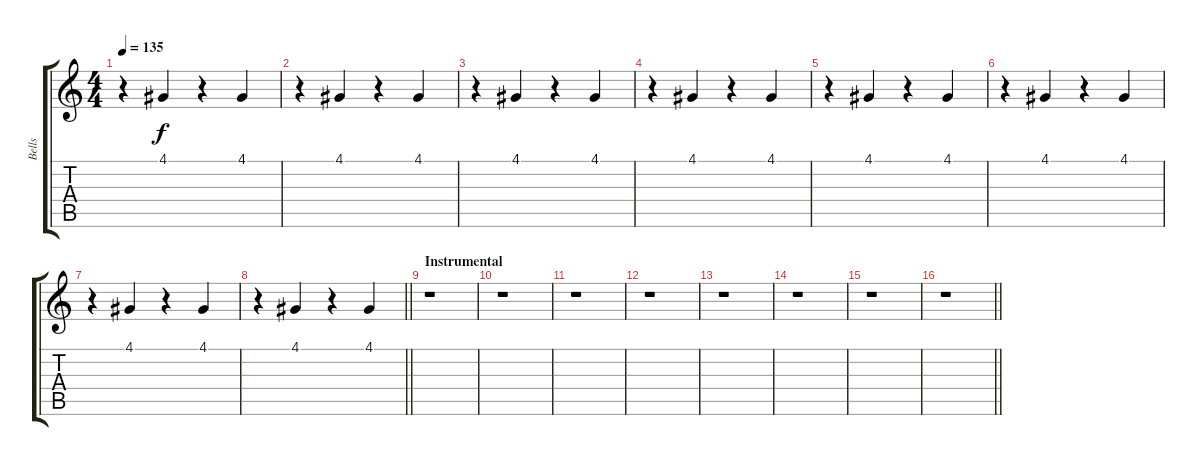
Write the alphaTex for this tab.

\track ("Bells" "Bells") {instrument tubularbells}
\staff {score tabs}
\tuning (E4 B3 G3 D3 A2 E2) {hide}
\ts (4 4)
\tempo 135
\clef g2
\ks c
r.4{dy f} 4.1.4 r.4 4.1.4 |
r.4 4.1.4 r.4 4.1.4 |
r.4 4.1.4 r.4 4.1.4 |
r.4 4.1.4 r.4 4.1.4 |
r.4 4.1.4 r.4 4.1.4 |
r.4 4.1.4 r.4 4.1.4 |
r.4 4.1.4 r.4 4.1.4 |
\barLineRight lightlight
r.4 4.1.4 r.4 4.1.4 |
\section ("" "Instrumental")
r.1 |
r.1 |
r.1 |
r.1 |
r.1 |
r.1 |
r.1 |
\barLineRight lightlight
r.1
